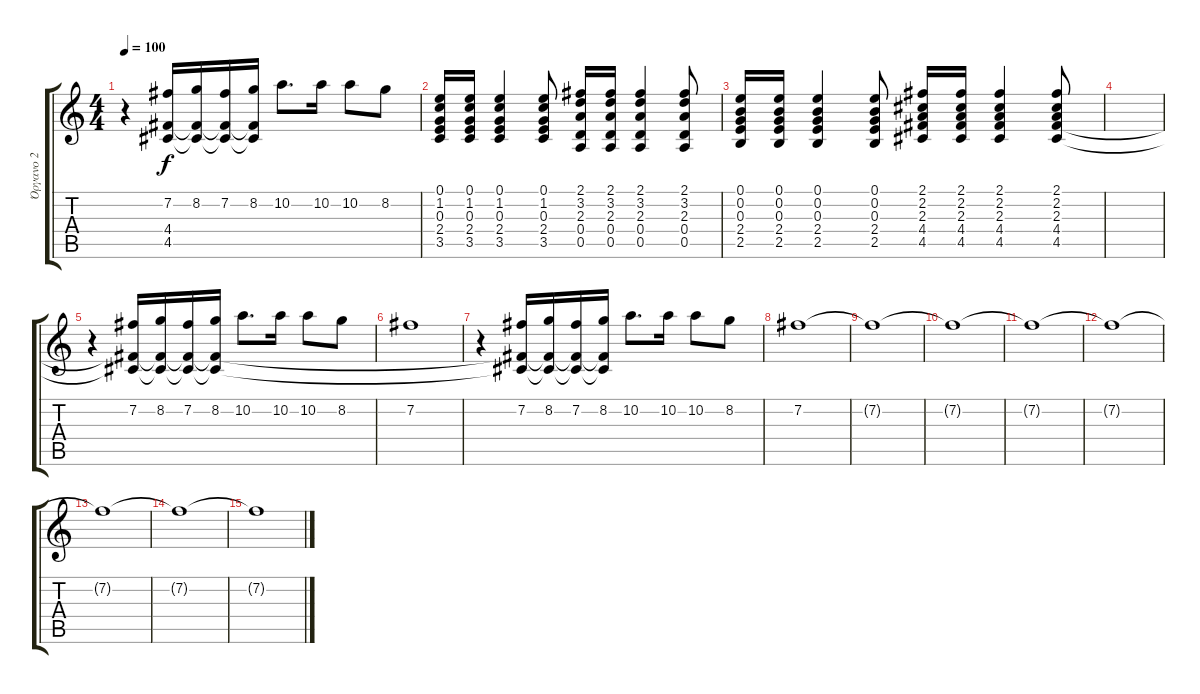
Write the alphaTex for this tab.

\track ("Όργανο 2" "Όργανο 2") {instrument overdrivenguitar}
\staff {score tabs}
\tuning (E4 B3 G3 D3 A2 E2) {hide}
\ts (4 4)
\tempo 100
\clef g2
\ks c
r.4{dy f} (7.2 4.4{t} 4.5{t}).16 (8.2 4.4{t} 4.5{t}).16 (7.2 4.4{t} 4.5{t}).16 (8.2 4.4{t} 4.5{t}).16 10.2.8{d} 10.2.16 10.2.8 8.2.8 |
(0.1 1.2 0.3 2.4 3.5).16{volume 3} (0.1 1.2 0.3 2.4 3.5).16 (0.1 1.2 0.3 2.4 3.5).4 (0.1 1.2 0.3 2.4 3.5).8 (2.1 3.2 2.3 0.4 0.5).16 (2.1 3.2 2.3 0.4 0.5).16 (2.1 3.2 2.3 0.4 0.5).4 (2.1 3.2 2.3 0.4 0.5).8 |
(0.1 0.2 0.3 2.4 2.5).16 (0.1 0.2 0.3 2.4 2.5).16 (0.1 0.2 0.3 2.4 2.5).4 (0.1 0.2 0.3 2.4 2.5).8 (2.1 2.2 2.3 4.4 4.5).16 (2.1 2.2 2.3 4.4 4.5).16 (2.1 2.2 2.3 4.4 4.5).4 (2.1 2.2 2.3 4.4 4.5).8 |
|
r.4 (7.2 4.4{t} 4.5{t}).16 (8.2 4.4{t} 4.5{t}).16 (7.2 4.4{t} 4.5{t}).16 (8.2 4.4{t} 4.5{t}).16 10.2.8{d} 10.2.16 10.2.8 8.2.8 |
7.2.1 |
r.4 (7.2 4.4{t} 4.5{t}).16 (8.2 4.4{t} 4.5{t}).16 (7.2 4.4{t} 4.5{t}).16 (8.2 4.4{t} 4.5{t}).16 10.2.8{d} 10.2.16 10.2.8 8.2.8 |
7.2.1 |
7.2{t}.1 |
7.2{t}.1 |
7.2{t}.1 |
7.2{t}.1 |
7.2{t}.1 |
7.2{t}.1 |
7.2{t}.1
